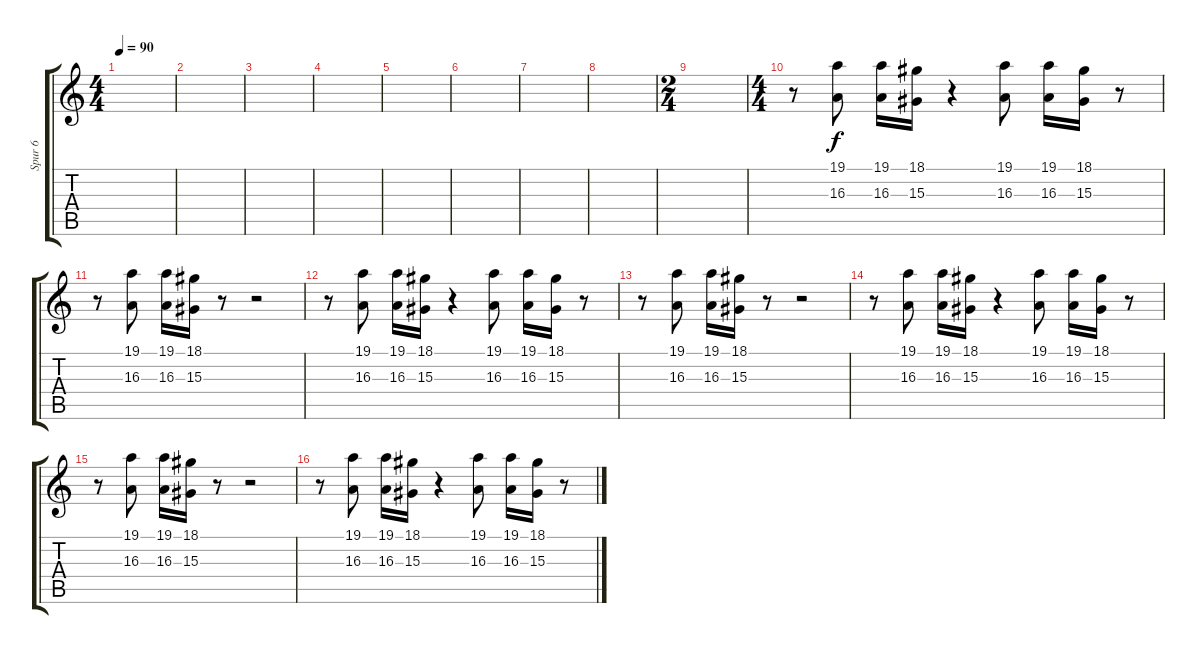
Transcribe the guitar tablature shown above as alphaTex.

\track ("Spur 6" "Spur 6") {instrument lead1square}
\staff {score tabs}
\tuning (D4 A3 F3 C3 G2 C2) {hide}
\ts (4 4)
\tempo 90
\clef g2
\ks c
|
|
|
|
|
|
|
|
\ts (2 4)
|
\ts (4 4)
r.8 (19.1 16.3).8 (19.1 16.3).16 (18.1 15.3).16 r.4 (19.1 16.3).8 (19.1 16.3).16 (18.1 15.3).16 r.8 |
r.8 (19.1 16.3).8 (19.1 16.3).16 (18.1 15.3).16 r.8 r.2 |
r.8 (19.1 16.3).8 (19.1 16.3).16 (18.1 15.3).16 r.4 (19.1 16.3).8 (19.1 16.3).16 (18.1 15.3).16 r.8 |
r.8 (19.1 16.3).8 (19.1 16.3).16 (18.1 15.3).16 r.8 r.2 |
r.8 (19.1 16.3).8 (19.1 16.3).16 (18.1 15.3).16 r.4 (19.1 16.3).8 (19.1 16.3).16 (18.1 15.3).16 r.8 |
r.8 (19.1 16.3).8 (19.1 16.3).16 (18.1 15.3).16 r.8 r.2 |
r.8 (19.1 16.3).8 (19.1 16.3).16 (18.1 15.3).16 r.4 (19.1 16.3).8 (19.1 16.3).16 (18.1 15.3).16 r.8
